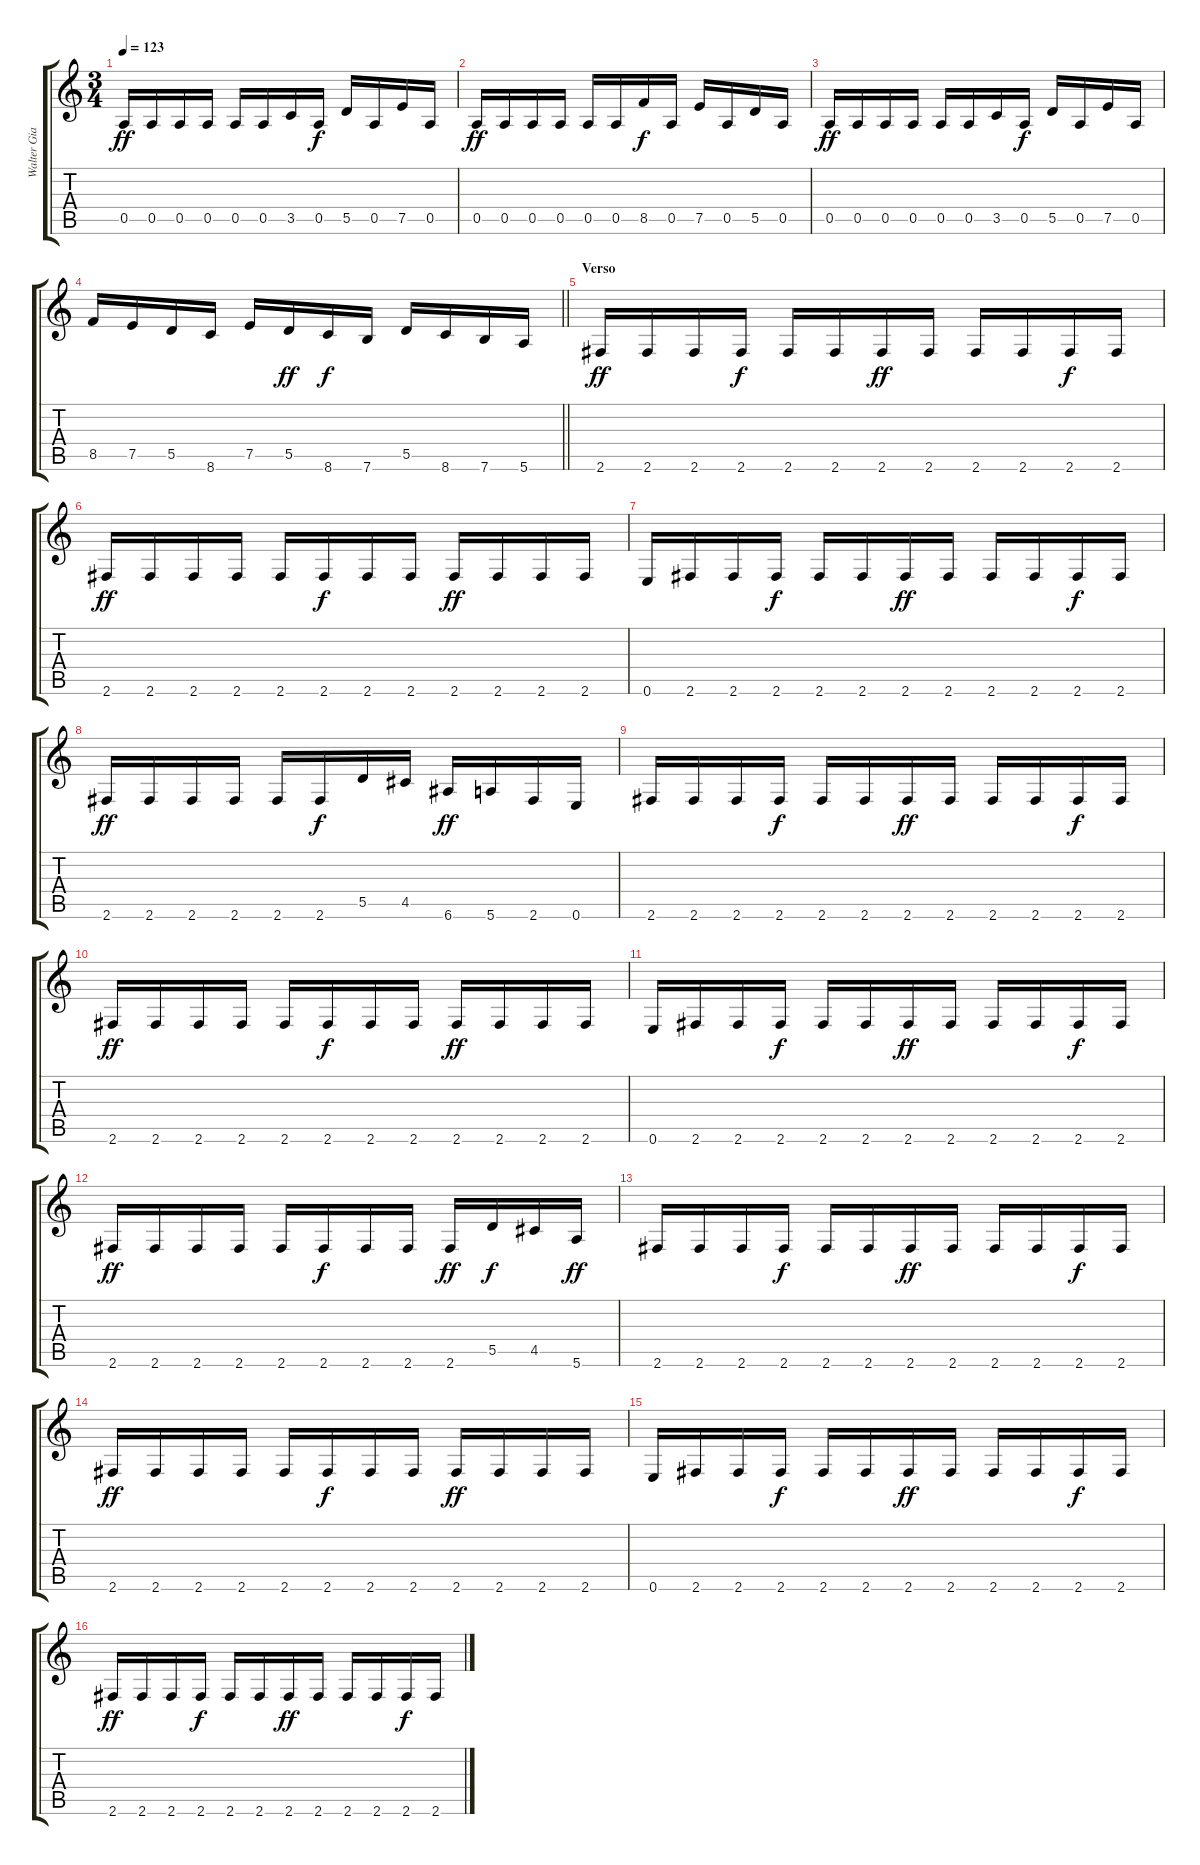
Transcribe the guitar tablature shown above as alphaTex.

\track ("Walter Giardino" "Walter Gia") {instrument distortionguitar}
\staff {score tabs}
\tuning (E4 B3 G3 D3 A2 E2) {hide}
\ts (3 4)
\tempo 123
\clef g2
\ks c
0.5.16{dy ff} 0.5.16 0.5.16 0.5.16 0.5.16 0.5.16 3.5.16 0.5.16{dy f} 5.5.16 0.5.16 7.5.16 0.5.16 |
0.5.16{dy ff} 0.5.16 0.5.16 0.5.16 0.5.16 0.5.16 8.5.16{dy f} 0.5.16 7.5.16 0.5.16 5.5.16 0.5.16 |
0.5.16{dy ff} 0.5.16 0.5.16 0.5.16 0.5.16 0.5.16 3.5.16 0.5.16{dy f} 5.5.16 0.5.16 7.5.16 0.5.16 |
\barLineRight lightlight
8.5.16 7.5.16 5.5.16 8.6.16 7.5.16 5.5.16{dy ff} 8.6.16{dy f} 7.6.16 5.5.16 8.6.16 7.6.16 5.6.16 |
\section ("" "Verso")
2.6.16{dy ff} 2.6.16 2.6.16 2.6.16{dy f} 2.6.16 2.6.16 2.6.16{dy ff} 2.6.16 2.6.16 2.6.16 2.6.16{dy f} 2.6.16 |
2.6.16{dy ff} 2.6.16 2.6.16 2.6.16 2.6.16 2.6.16{dy f} 2.6.16 2.6.16 2.6.16{dy ff} 2.6.16 2.6.16 2.6.16 |
0.6.16 2.6.16 2.6.16 2.6.16{dy f} 2.6.16 2.6.16 2.6.16{dy ff} 2.6.16 2.6.16 2.6.16 2.6.16{dy f} 2.6.16 |
2.6.16{dy ff} 2.6.16 2.6.16 2.6.16 2.6.16 2.6.16{dy f} 5.5.16 4.5.16 6.6.16{dy ff} 5.6.16 2.6.16 0.6.16 |
2.6.16 2.6.16 2.6.16 2.6.16{dy f} 2.6.16 2.6.16 2.6.16{dy ff} 2.6.16 2.6.16 2.6.16 2.6.16{dy f} 2.6.16 |
2.6.16{dy ff} 2.6.16 2.6.16 2.6.16 2.6.16 2.6.16{dy f} 2.6.16 2.6.16 2.6.16{dy ff} 2.6.16 2.6.16 2.6.16 |
0.6.16 2.6.16 2.6.16 2.6.16{dy f} 2.6.16 2.6.16 2.6.16{dy ff} 2.6.16 2.6.16 2.6.16 2.6.16{dy f} 2.6.16 |
2.6.16{dy ff} 2.6.16 2.6.16 2.6.16 2.6.16 2.6.16{dy f} 2.6.16 2.6.16 2.6.16{dy ff} 5.5.16{dy f} 4.5.16 5.6.16{dy ff} |
2.6.16 2.6.16 2.6.16 2.6.16{dy f} 2.6.16 2.6.16 2.6.16{dy ff} 2.6.16 2.6.16 2.6.16 2.6.16{dy f} 2.6.16 |
2.6.16{dy ff} 2.6.16 2.6.16 2.6.16 2.6.16 2.6.16{dy f} 2.6.16 2.6.16 2.6.16{dy ff} 2.6.16 2.6.16 2.6.16 |
0.6.16 2.6.16 2.6.16 2.6.16{dy f} 2.6.16 2.6.16 2.6.16{dy ff} 2.6.16 2.6.16 2.6.16 2.6.16{dy f} 2.6.16 |
2.6.16{dy ff} 2.6.16 2.6.16 2.6.16{dy f} 2.6.16 2.6.16 2.6.16{dy ff} 2.6.16 2.6.16 2.6.16 2.6.16{dy f} 2.6.16
